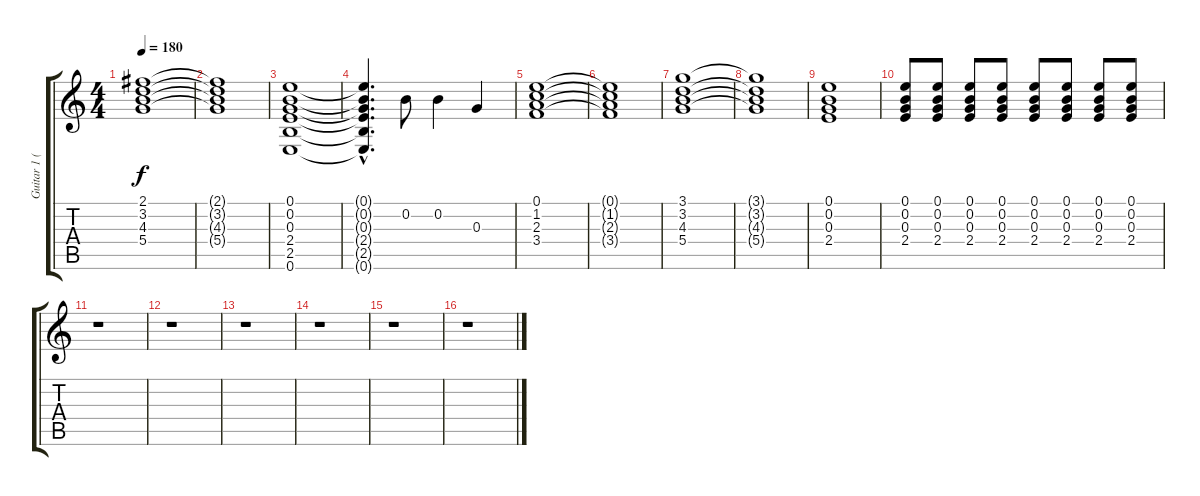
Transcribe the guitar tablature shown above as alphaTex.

\track ("Guitar 1 (Clean)" "Guitar 1 (") {instrument electricguitarclean}
\staff {score tabs}
\tuning (E4 B3 G3 D3 A2 E2) {hide}
\ts (4 4)
\tempo 180
\clef g2
\ks c
(2.1 3.2 4.3 5.4).1{dy f} |
(2.1{t} 3.2{t} 4.3{t} 5.4{t}).1 |
(0.1 0.2 0.3 2.4 2.5 0.6).1 |
(0.1{hac t} 0.2{hac t} 0.3{hac t} 2.4{hac t} 2.5{hac t} 0.6{hac t}).4{d} 0.2.8 0.2.4 0.3.4 |
(0.1 1.2 2.3 3.4).1 |
(0.1{t} 1.2{t} 2.3{t} 3.4{t}).1 |
(3.1 3.2 4.3 5.4).1 |
(3.1{t} 3.2{t} 4.3{t} 5.4{t}).1 |
(0.1 0.2 0.3 2.4).1 |
(0.1 0.2 0.3 2.4).8 (0.1 0.2 0.3 2.4).8 (0.1 0.2 0.3 2.4).8 (0.1 0.2 0.3 2.4).8 (0.1 0.2 0.3 2.4).8 (0.1 0.2 0.3 2.4).8 (0.1 0.2 0.3 2.4).8 (0.1 0.2 0.3 2.4).8 |
r.1 |
r.1 |
r.1 |
r.1 |
r.1 |
r.1
